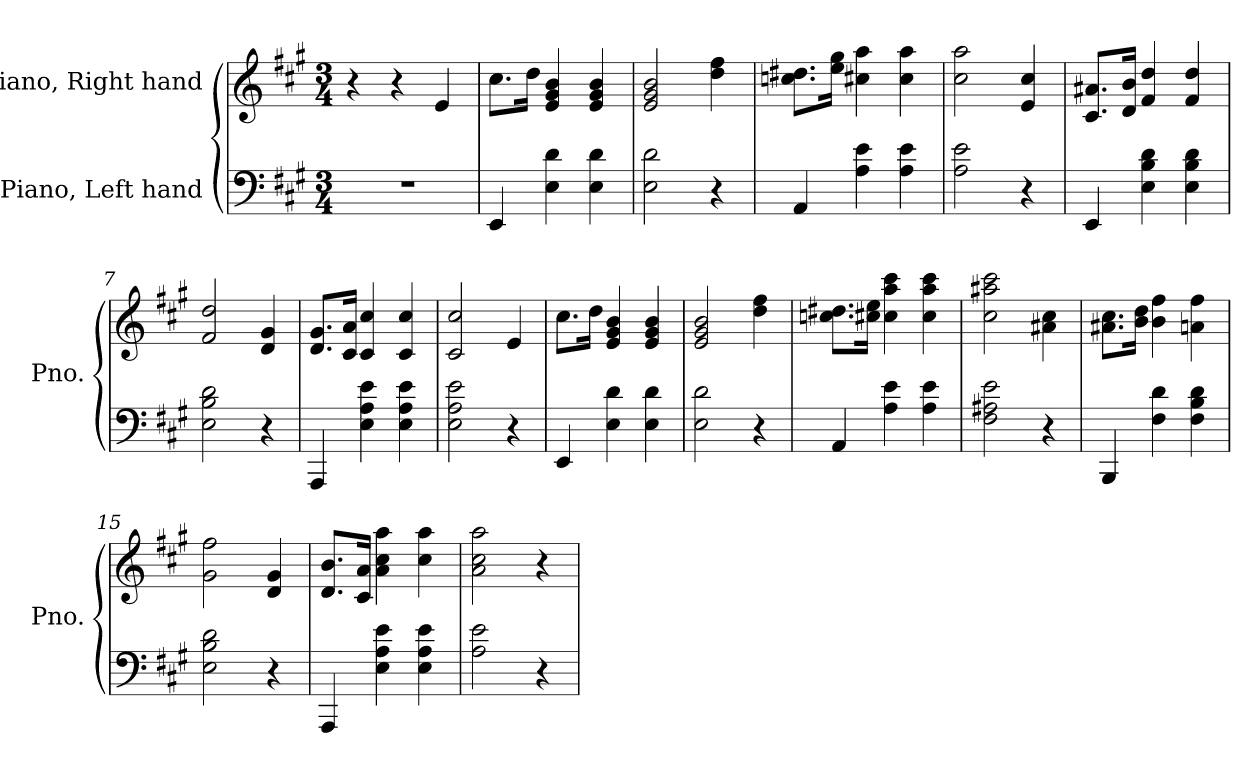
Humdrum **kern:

**kern	**kern
*part2	*part1
*staff2	*staff1
*I"Piano, Left hand	*I"Piano, Right hand
*I'Pno.	*I'Pno.
*clefF4	*clefG2
*k[f#c#g#]	*k[f#c#g#]
*M3/4	*M3/4
*MM120	*MM120
=1	=1
2.r	4r
.	4r
.	4e/
=2	=2
4EE/	8.cc#\L
.	16dd\Jk
4E\ 4d\	4e/ 4g#/ 4b/
4E\ 4d\	4e/ 4g#/ 4b/
=3	=3
2E\ 2d\	2e/ 2g#/ 2b/
4r	4dd\ 4ff#\
=4	=4
4AA/	8.ccn\ 8.dd#X\L
.	16ee\ 16gg#\Jk
4A\ 4e\	4cc#X\ 4aa\
4A\ 4e\	4cc#\ 4aa\
=5	=5
2A\ 2e\	2cc#\ 2aa\
4r	4e/ 4cc#/
=6	=6
4EE/	8.c#/ 8.a#X/L
.	16d/ 16b/Jk
4E\ 4B\ 4d\	4f#/ 4dd/
4E\ 4B\ 4d\	4f#/ 4dd/
=7	=7
2E\ 2B\ 2d\	2f#/ 2dd/
4r	4d/ 4g#/
!!LO:LB:g=z
=8	=8
4AAA/	8.d/ 8.g#/L
.	16c#/ 16a/Jk
4E\ 4A\ 4e\	4c#/ 4cc#/
4E\ 4A\ 4e\	4c#/ 4cc#/
=9	=9
2E\ 2A\ 2e\	2c#/ 2cc#/
4r	4e/
=10	=10
4EE/	8.cc#\L
.	16dd\Jk
4E\ 4d\	4e/ 4g#/ 4b/
4E\ 4d\	4e/ 4g#/ 4b/
=11	=11
2E\ 2d\	2e/ 2g#/ 2b/
4r	4dd\ 4ff#\
=12	=12
4AA/	8.ccn\ 8.dd#X\L
.	16cc#X\ 16ee\Jk
4A\ 4e\	4cc#\ 4aa\ 4ccc#\
4A\ 4e\	4cc#\ 4aa\ 4ccc#\
=13	=13
2F#\ 2A#X\ 2e\	2cc#\ 2aa#X\ 2ccc#\
4r	4a#X\ 4cc#\
=14	=14
4BBB/	8.a#X\ 8.cc#\L
.	16b\ 16dd\Jk
4F#\ 4d\	4b\ 4ff#\
4F#\ 4B\ 4d\	4an\ 4ff#\
=15	=15
2E\ 2B\ 2d\	2g#\ 2ff#\
4r	4d/ 4g#/
!!LO:LB:g=z
=16	=16
4AAA/	8.d/ 8.b/L
.	16c#/ 16a/Jk
4E\ 4A\ 4e\	4a\ 4cc#\ 4aa\
4E\ 4A\ 4e\	4cc#\ 4aa\
=17	=17
2A\ 2e\	2a\ 2cc#\ 2aa\
4r	4r
=	=
*-	*-
